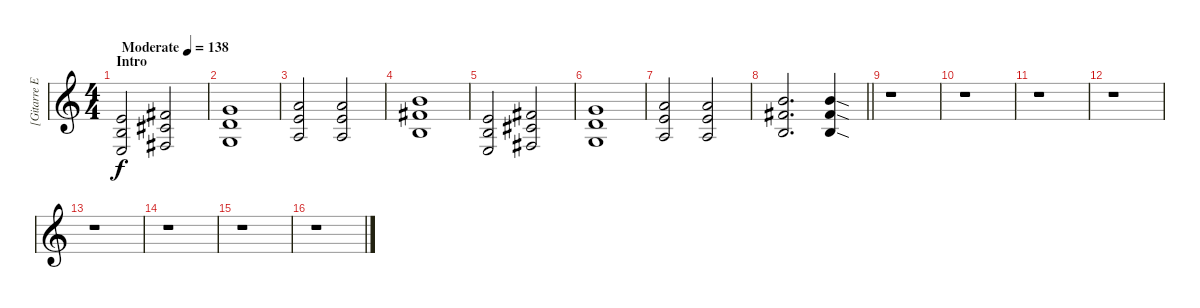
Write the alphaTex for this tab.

\track ("[Gitarre Effekt]" "[Gitarre E") {instrument distortionguitar}
\staff {score}
\tuning (E4 B3 G3 D3 A2 E2) {hide}
\ts (4 4)
\section ("" "Intro")
\tempo (138 "Moderate")
\clef g2
\ks c
(2.4 2.5 0.6).2{dy f instrument distortionguitar} (4.4 4.5 2.6).2 |
(5.4 5.5 3.6).1 |
(7.4 7.5 5.6).2 (7.4 7.5 5.6).2 |
(9.4 9.5 7.6).1 |
(2.4 2.5 0.6).2 (4.4 4.5 2.6).2 |
(5.4 5.5 3.6).1 |
(7.4 7.5 5.6).2 (7.4 7.5 5.6).2 |
\barLineRight lightlight
(9.4 9.5 7.6).2{d} (9.4{sod} 9.5{sod} 7.6{sod}).4 |
r.1 |
r.1 |
r.1 |
r.1 |
r.1 |
r.1 |
r.1 |
r.1
